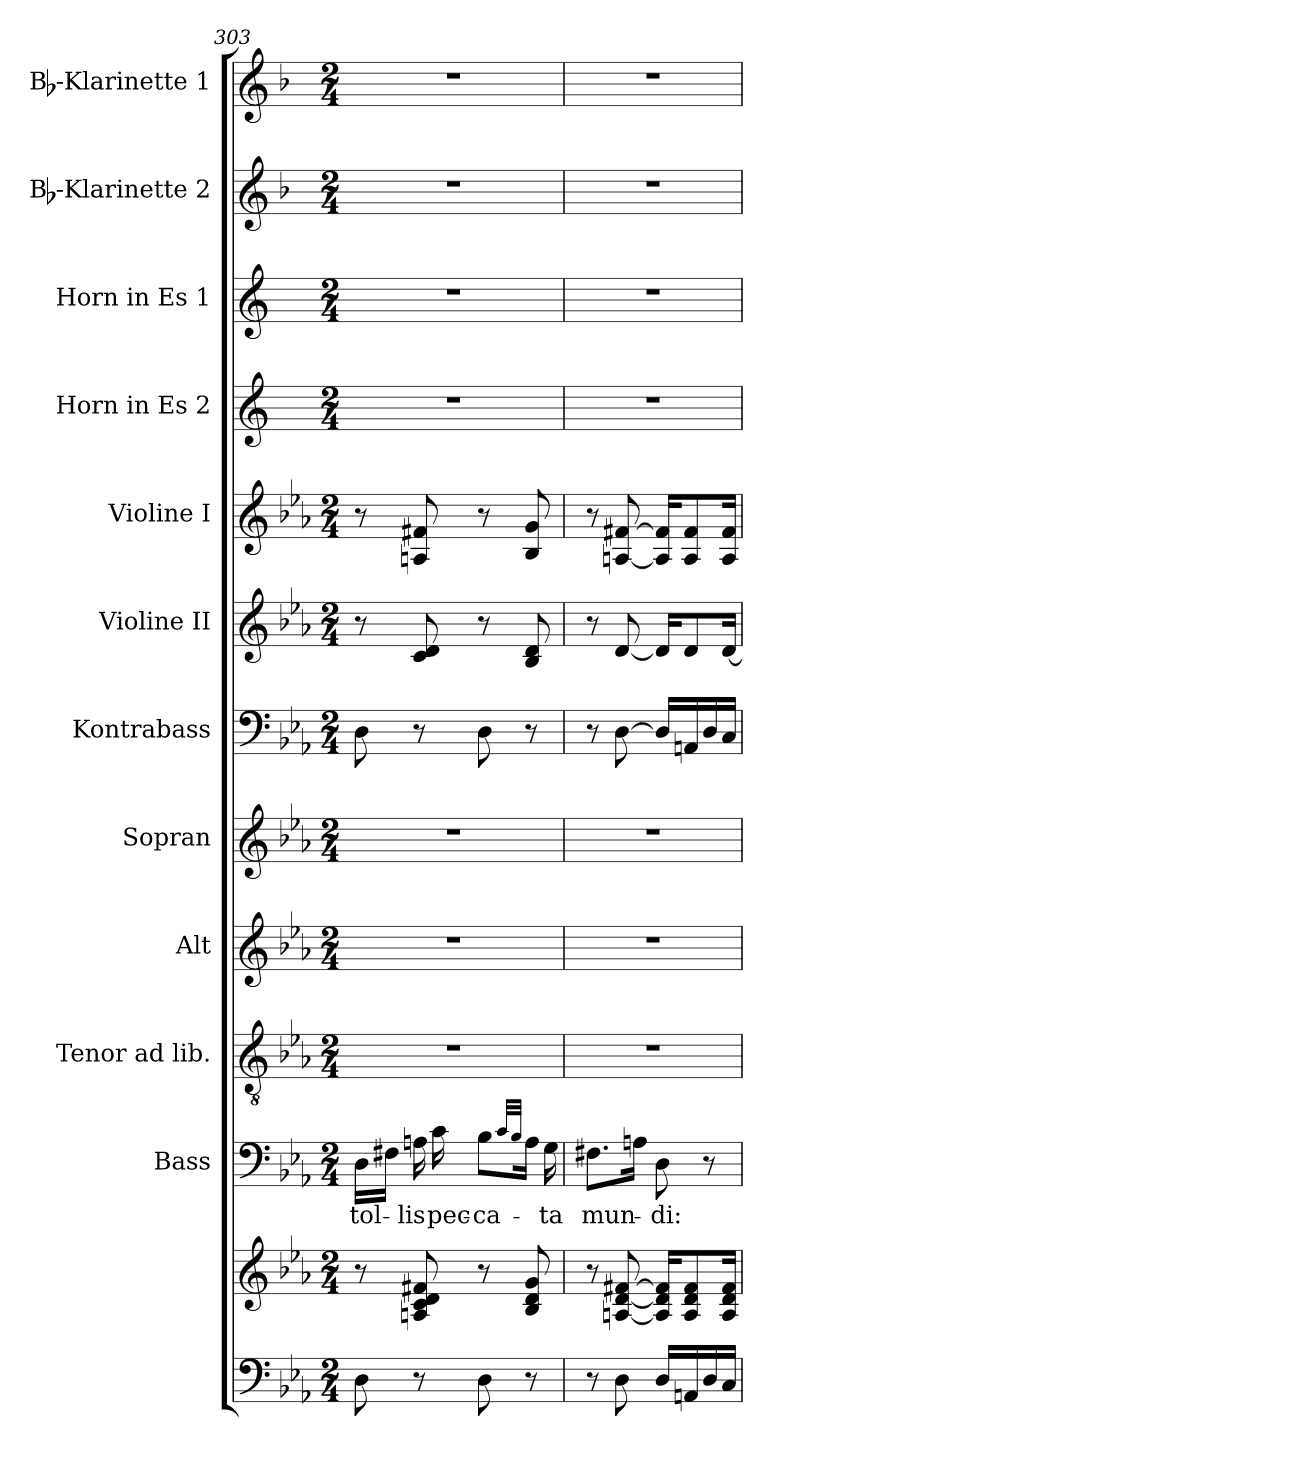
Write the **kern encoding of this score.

**kern	**kern	**kern	**text	**kern	**kern	**kern	**kern	**kern	**kern	**kern	**kern	**kern	**kern
*part12	*part12	*part11	*part11	*part10	*part9	*part8	*part7	*part6	*part5	*part4	*part3	*part2	*part1
*staff13	*staff12	*staff11	*staff11	*staff10	*staff9	*staff8	*staff7	*staff6	*staff5	*staff4	*staff3	*staff2	*staff1
*	*	*I"Bass	*	*I"Tenor ad lib.	*I"Alt	*I"Sopran	*I"Kontrabass	*I"Violine II	*I"Violine I	*I"Horn in Es 2	*I"Horn in Es 1	*I"Bb-Klarinette 2	*I"Bb-Klarinette 1
*	*	*I'B.	*	*I'T.	*I'A.	*I'S.	*I'Kb.	*I'Vl. II	*I'Vl. I	*	*	*I'Bb Kl. 2	*I'Bb Kl. 1
*clefF4	*clefG2	*clefF4	*	*clefGv2	*clefG2	*clefG2	*clefF4	*clefG2	*clefG2	*clefG2	*clefG2	*clefG2	*clefG2
*	*	*	*	*	*	*	*ITrd7c12	*	*	*ITrd5c9	*ITrd5c9	*ITrd1c2	*ITrd1c2
*k[b-e-a-]	*k[b-e-a-]	*k[b-e-a-]	*	*k[b-e-a-]	*k[b-e-a-]	*k[b-e-a-]	*k[b-e-a-]	*k[b-e-a-]	*k[b-e-a-]	*k[b-e-a-]	*k[b-e-a-]	*k[b-e-a-]	*k[b-e-a-]
*E-:	*E-:	*E-:	*	*E-:	*E-:	*E-:	*E-:	*E-:	*E-:	*E-:	*E-:	*E-:	*E-:
*M2/4	*M2/4	*M2/4	*	*M2/4	*M2/4	*M2/4	*M2/4	*M2/4	*M2/4	*M2/4	*M2/4	*M2/4	*M2/4
=303	=303	=303	=303	=303	=303	=303	=303	=303	=303	=303	=303	=303	=303
!	!	!	!LO:LY:b	!	!	!	!	!	!	!	!	!	!
8D\	8r	16D\LL	tol-	2r	2r	2r	8DD\	8r	8r	2r	2r	2r	2r
.	.	16F#X\JJ	.	.	.	.	.	.	.	.	.	.	.
!	!	!	!LO:LY:b	!	!	!	!	!	!	!	!	!	!
8r	8An/ 8c/ 8d/ 8f#X/	16An\	-lis	.	.	.	8r	8c/ 8d/	8An/ 8f#X/	.	.	.	.
!	!	!	!LO:LY:b	!	!	!	!	!	!	!	!	!	!
.	.	16c\	pec-	.	.	.	.	.	.	.	.	.	.
!	!	!	!LO:LY:b	!	!	!	!	!	!	!	!	!	!
8D\	8r	8B-\L	-ca-	.	.	.	8DD\	8r	8r	.	.	.	.
.	.	32qc/LLL	.	.	.	.	.	.	.	.	.	.	.
.	.	32qB-/JJJ	.	.	.	.	.	.	.	.	.	.	.
8r	8B-/ 8d/ 8g/	16A\Jk	.	.	.	.	8r	8B-/ 8d/	8B-/ 8g/	.	.	.	.
!	!	!	!LO:LY:b	!	!	!	!	!	!	!	!	!	!
.	.	16G\	-ta	.	.	.	.	.	.	.	.	.	.
=304	=304	=304	=304	=304	=304	=304	=304	=304	=304	=304	=304	=304	=304
!	!	!	!LO:LY:b	!	!	!	!	!	!	!	!	!	!
8r	8r	8.F#X\L	mun-	2r	2r	2r	8r	8r	8r	2r	2r	2r	2r
8D\	[8An/ [8d/ [8f#X/	.	.	.	.	.	[8DD\	[8d/	[8An/ [8f#X/	.	.	.	.
.	.	16An\Jk	.	.	.	.	.	.	.	.	.	.	.
!	!	!	!LO:LY:b	!	!	!	!	!	!	!	!	!	!
16D/LL	16A/] 16d/] 16f#/]KL	8D\	-di:	.	.	.	16DD/LL]	16d/KL]	16A/] 16f#/]KL	.	.	.	.
16AAn/	8A/ 8d/ 8f#/	.	.	.	.	.	16AAAn/	8d/	8A/ 8f#/	.	.	.	.
16D/	.	8r	.	.	.	.	16DD/	.	.	.	.	.	.
16C/JJ	16A/ 16d/ 16f#/Jk	.	.	.	.	.	16CC/JJ	[16d/Jk	16A/ 16f#/Jk	.	.	.	.
=	=	=	=	=	=	=	=	=	=	=	=	=	=
*-	*-	*-	*-	*-	*-	*-	*-	*-	*-	*-	*-	*-	*-
